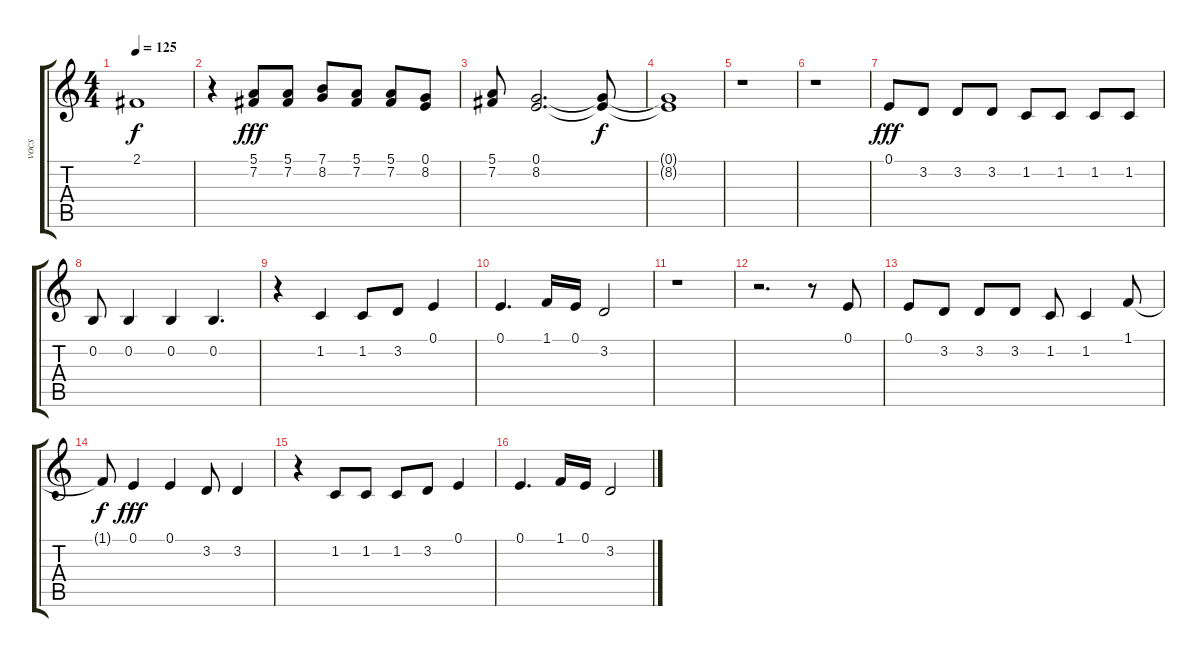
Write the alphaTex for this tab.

\track ("vocs" "vocs") {instrument oboe}
\staff {score tabs}
\tuning (E4 B3 G3 D3 A2 E2) {hide}
\ts (4 4)
\tempo 125
\clef g2
\ks c
2.1{t}.1{dy f} |
r.4 (5.1 7.2).8{dy fff} (5.1 7.2).8 (7.1 8.2).8 (5.1 7.2).8 (5.1 7.2).8 (0.1 8.2).8 |
(5.1 7.2).8 (0.1 8.2).2{d} (0.1{t} 8.2{t}).8{dy f} |
(0.1{t} 8.2{t}).1 |
r.1 |
r.1 |
0.1.8{dy fff} 3.2.8 3.2.8 3.2.8 1.2.8 1.2.8 1.2.8 1.2.8 |
0.2.8 0.2.4 0.2.4 0.2.4{d} |
r.4 1.2.4 1.2.8 3.2.8 0.1.4 |
0.1.4{d} 1.1.16 0.1.16 3.2.2 |
r.1 |
r.2{d} r.8 0.1.8 |
0.1.8 3.2.8 3.2.8 3.2.8 1.2.8 1.2.4 1.1.8 |
1.1{t}.8{dy f} 0.1.4{dy fff} 0.1.4 3.2.8 3.2.4 |
r.4 1.2.8 1.2.8 1.2.8 3.2.8 0.1.4 |
0.1.4{d} 1.1.16 0.1.16 3.2.2
